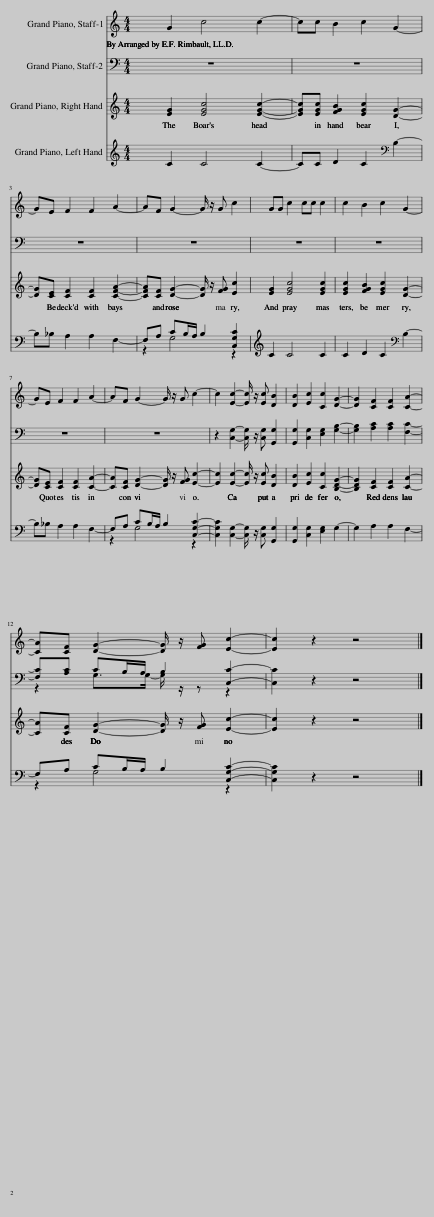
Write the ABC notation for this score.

X:1
%%score 1 ( 2 3 ) 4 ( 5 6 )
L:1/8
M:4/4
I:linebreak $
K:C
V:1 treble
V:2 bass
V:3 bass
V:4 treble
V:5 treble
V:6 treble
V:1
 G2 c4 c2- | cc B2 c2 G2- |$ GE F2 F2 A2- | AF G2- G/ z/ G c2 | GG c2 cc c2 | %5
 c2 B2 c2 G2- |$ GE F2 F2 A2- | AF G2- G/ z/ G c2- | c2 [Ec]2- [Ec]/ z/ [Ec] [DB]2 | [DB]2 [Ec]2 [Cc]2 [DG]2- | %10
 [DG]2 [CF]2 [CF]2 [CA]2- |$ [CA][CF] [DG]2- [DG]/ z/ [FG] [Ec]2- | [Ec]2 z2 z4 |] %13
V:2
 z8 | z8 |$ z8 | z8 | z8 | %5
 z8 |$ z8 | z8 | z2 [C,G,]2- [C,G,]/ z/ [C,G,] [G,,G,]2 | [G,,G,]2 [C,G,]2 [E,G,]2 [G,B,]2- | %10
 [G,B,]2 [A,C]2 [A,C]2 [F,C]2- |$ [F,C][A,C] CB,/A,/ B,2 [C,C]2- | [C,C]2 z2 z4 |] %13
V:3
 x8 | x8 |$ x8 | x8 | x8 | %5
 x8 |$ x8 | x8 | x8 | x8 | %10
 x8 |$ z2 G,>G,- G,/ z/ z z2 | x8 |] %13
V:4
 [EG]2 [EGc]4 [EGc]2- | [EGc][EGc] [FGB]2 [EGc]2 [DG]2- |$ [DG][CE] [CF]2 [CF]2 [CFA]2- | [CFA][CF] [DG]2- [DG]/ z/ [FG] [Ec]2 | [EG]2 [EGc]4 [EGc]2 | %5
 [EGc]2 [FGB]2 [EGc]2 [DG]2- |$ [DG][CE] [CF]2 [CF]2 [CA]2- | [CA][CF] [DG]2- [DG]/ z/ [FG] [Ec]2- | [Ec]2 [Ec]2- [Ec]/ z/ [Ec] [DB]2 | [DB]2 [Ec]2 [Cc]2 [B,DG]2- | %10
 [B,DG]2 [CF]2 [CF]2 [CA]2- |$ [CA][CF] [DG]2- [DG]/ z/ [FG] [Ec]2- | [Ec]2 z2 z4 |] %13
V:5
 C2 C4 C2- | CC D2 C2[K:bass] B,2- |$ B,_B, A,2 A,2 F,2- | F,A, CB,/A,/ B,2 [C,G,C]2 | C2 C4 C2 | %5
 C2 D2 C2[K:bass] B,2- |$ B,_B, A,2 A,2 F,2- | F,A, CB,/A,/ B,2 [C,G,C]2- | [C,G,C]2 [C,G,]2- [C,G,]/ z/ [C,G,] [G,,G,]2 | [G,,G,]2 [C,G,]2 [E,G,]2 G,2- | %10
 G,2 A,2 A,2 F,2- |$ F,A, CB,/A,/ B,2 [C,G,C]2- | [C,G,C]2 z2 z4 |] %13
V:6
 x8 | x6[K:bass] x2 |$ x8 | z2 G,4 z2 | x8 | %5
 x6[K:bass] x2 |$ x8 | z2 G,4 z2 | x8 | x8 | %10
 x8 |$ z2 G,4 z2 | x8 |] %13
